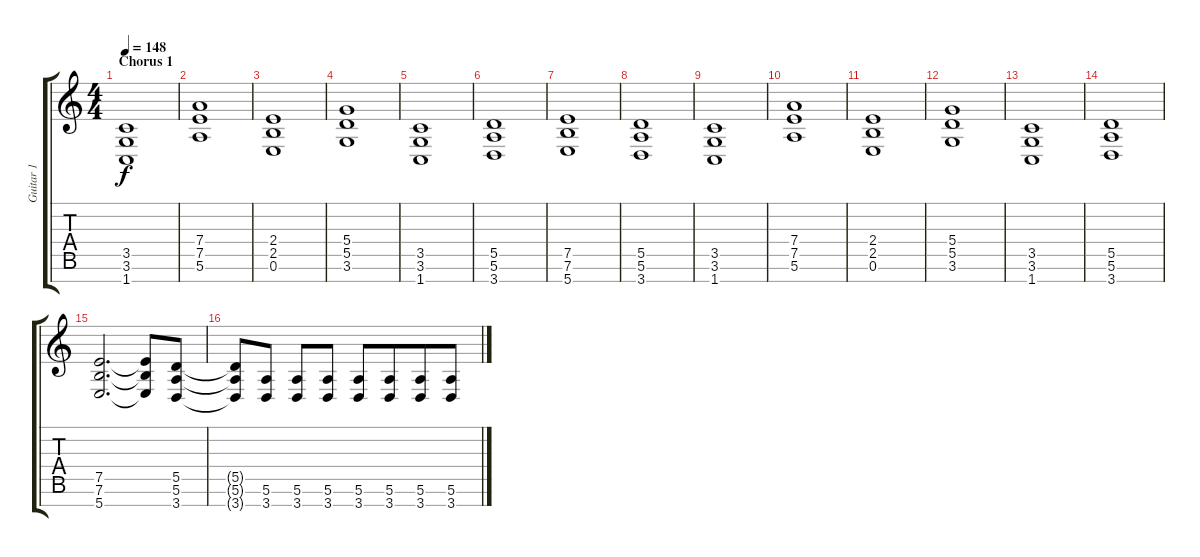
\track ("Guitar 1" "Guitar 1") {instrument distortionguitar}
\staff {score tabs}
\tuning (E4 B3 G3 D3 A2 E2 B1) {hide}
\ts (4 4)
\section ("" "Chorus 1")
\tempo 148
\clef g2
\ks c
(3.5 3.6 1.7).1{dy f volume 16 balance 8} |
(7.4 7.5 5.6).1 |
(2.4 2.5 0.6).1 |
(5.4 5.5 3.6).1 |
(3.5 3.6 1.7).1 |
(5.5 5.6 3.7).1 |
(7.5 7.6 5.7).1 |
(5.5 5.6 3.7).1 |
(3.5 3.6 1.7).1 |
(7.4 7.5 5.6).1 |
(2.4 2.5 0.6).1 |
(5.4 5.5 3.6).1 |
(3.5 3.6 1.7).1 |
(5.5 5.6 3.7).1 |
(7.5 7.6 5.7).2{d} (7.5{t} 7.6{t} 5.7{t}).8{beam merge} (5.5 5.6 3.7).8 |
(5.5{t} 5.6{t} 3.7{t}).8 (5.6 3.7).8 (5.6 3.7).8 (5.6 3.7).8 (5.6 3.7).8 (5.6 3.7).8{beam merge} (5.6 3.7).8 (5.6 3.7).8
